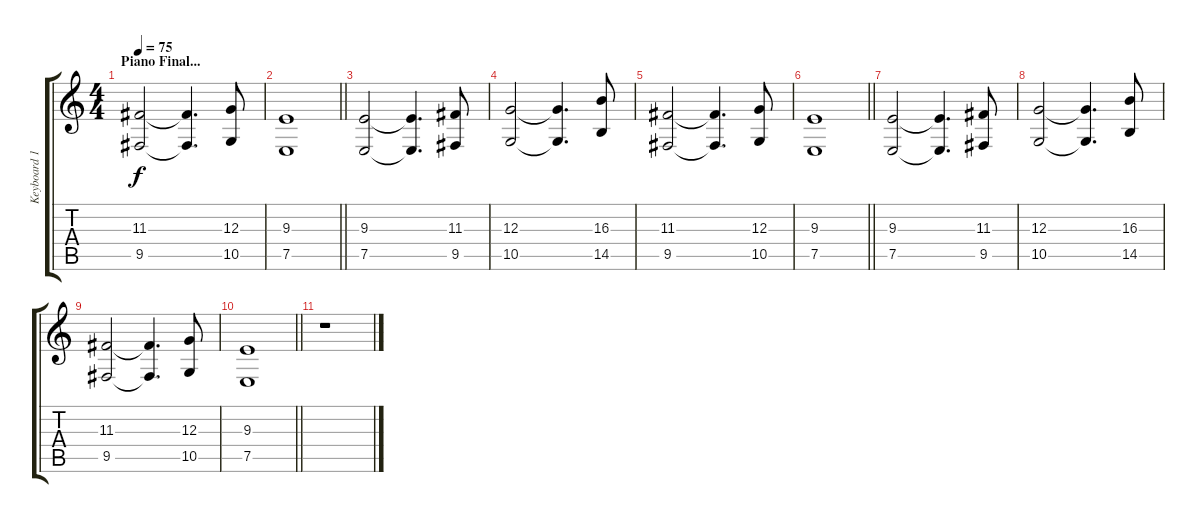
\track ("Keyboard 1" "Keyboard 1") {instrument stringensemble1}
\staff {score tabs}
\tuning (E4 B3 G3 D3 A2 E2) {hide}
\ts (4 4)
\section ("" "Piano Final...")
\tempo 75
\clef g2
\ks c
(11.3 9.5).2{dy f} (11.3{t} 9.5{t}).4{d} (12.3 10.5).8 |
\barLineRight lightlight
(9.3 7.5).1 |
(9.3 7.5).2 (9.3{t} 7.5{t}).4{d} (11.3 9.5).8 |
(12.3 10.5).2 (12.3{t} 10.5{t}).4{d} (16.3 14.5).8 |
(11.3 9.5).2 (11.3{t} 9.5{t}).4{d} (12.3 10.5).8 |
\barLineRight lightlight
(9.3 7.5).1 |
(9.3 7.5).2{volume 0} (9.3{t} 7.5{t}).4{d} (11.3 9.5).8 |
(12.3 10.5).2 (12.3{t} 10.5{t}).4{d} (16.3 14.5).8 |
(11.3 9.5).2 (11.3{t} 9.5{t}).4{d} (12.3 10.5).8 |
\barLineRight lightlight
(9.3 7.5).1 |
r.1
